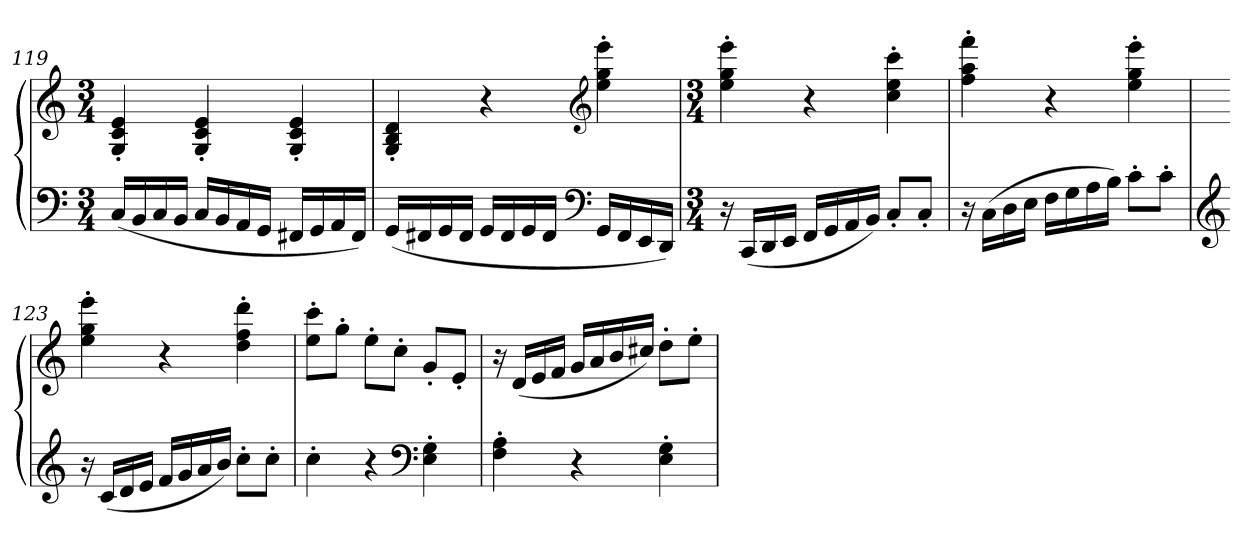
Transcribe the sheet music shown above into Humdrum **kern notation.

**kern	**kern
*part1	*part1
*staff2	*staff1
*clefF4	*clefG2
*k[]	*k[]
*C:	*C:
*M3/4	*M3/4
=119	=119
(16CLL	4G' 4c' 4e'
16BB	.
16C	.
16BBJJ	.
16CLL	4G' 4c' 4e'
16BB	.
16AA	.
16GGJJ	.
16FF#XLL	4G' 4c' 4e'
16GG	.
16AA	.
16FF#JJ)	.
=120	=120
(16GGLL	4G' 4B' 4d'
16FF#X	.
16GG	.
16FF#JJ	.
16GGLL	4r
16FF#	.
16GG	.
16FF#JJ	.
*clefF4	*clefG2
*k[]	*k[]
*C:	*C:
16GGLL	4ee' 4gg' 4eee'
16FF	.
16EE	.
16DDJJ)	.
=121	=121
*M3/4	*M3/4
16r	4ee' 4gg' 4eee'
(16CCLL	.
16DD	.
16EEJJ	.
16FFLL	4r
16GG	.
16AA	.
16BBJJ)	.
8C'L	4cc' 4ee' 4ccc'
8C'J	.
=122	=122
16r	4ff' 4aa' 4fff'
(16CLL	.
16D	.
16EJJ	.
16FLL	4r
16G	.
16A	.
16BJJ)	.
8c'L	4ee' 4gg' 4eee'
8c'J	.
=123	=123
*clefG2	*
16r	4ee' 4gg' 4eee'
(16cLL	.
16d	.
16eJJ	.
16fLL	4r
16g	.
16a	.
16bJJ)	.
8cc'L	4dd' 4ff' 4ddd'
8cc'J	.
=124	=124
4cc'	8ee' 8ccc'L
.	8gg'J
4r	8ee'L
.	8cc'J
*clefF4	*
4E' 4G'	8g'L
.	8e'J
=125	=125
4F' 4A'	16r
.	(16dLL
.	16e
.	16fJJ
4r	16gLL
.	16a
.	16b
.	16cc#XJJ)
4E' 4G'	8dd'L
.	8ee'J
=	=
*-	*-
